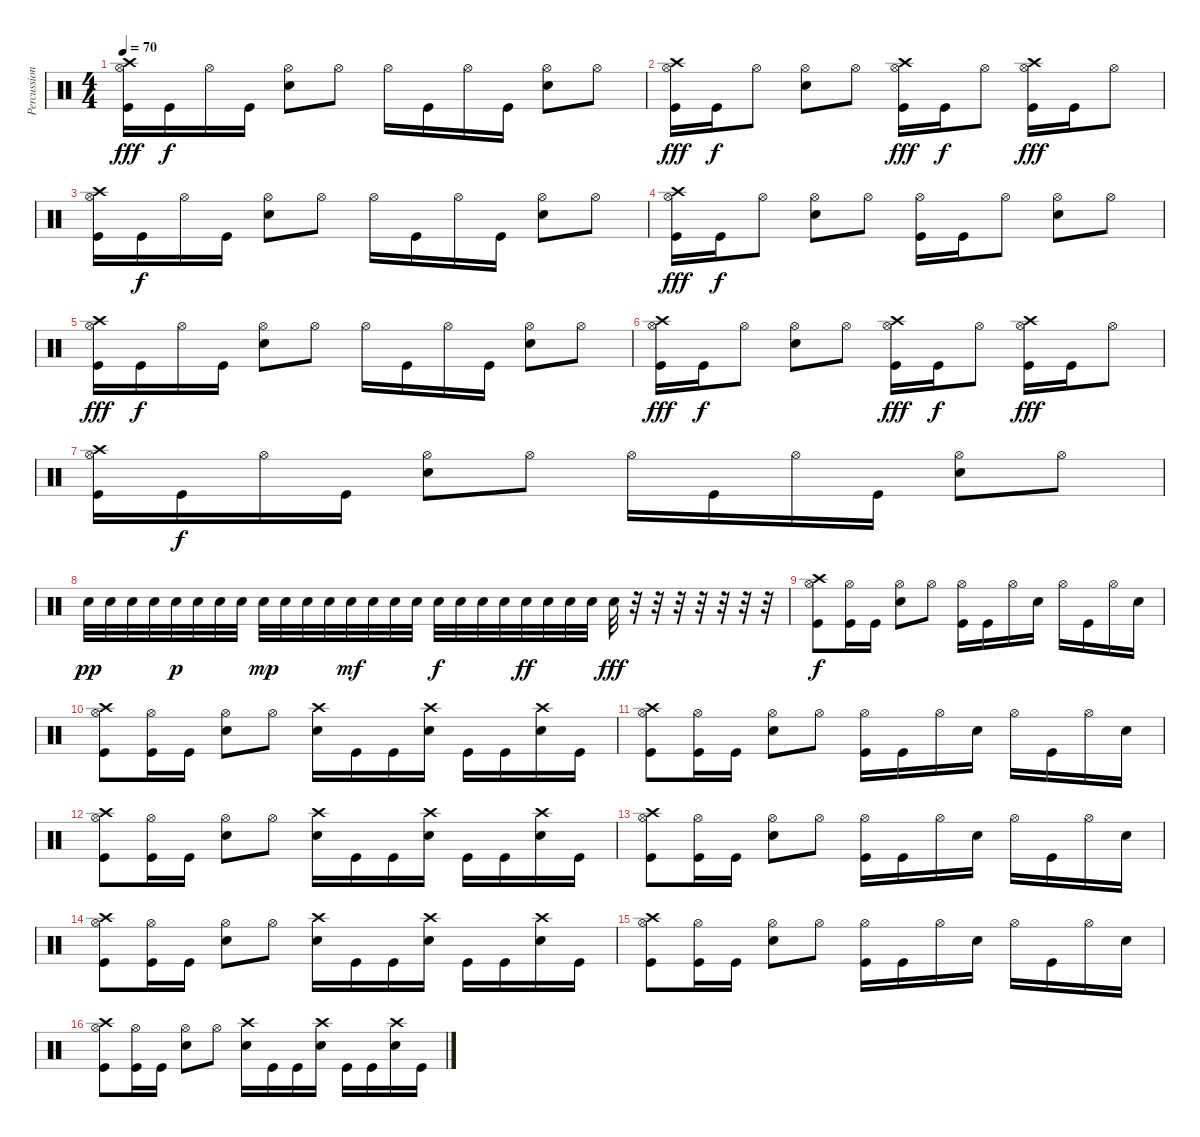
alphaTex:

\track ("Percussion" "Percussion") {instrument percussion}
\staff {score}
\articulation defaults
\ts (4 4)
\tempo 70
\clef neutral
\ks c
("Crash high (hit)" "Hi-Hat (open)" "Kick (hit)").16{dy fff} "Kick (hit)".16{dy f} "Hi-Hat (open)".16 "Kick (hit)".16 ("Hi-Hat (open)" "Snare (hit) 2").8 "Hi-Hat (open)".8 "Hi-Hat (open)".16 "Kick (hit)".16 "Hi-Hat (open)".16 "Kick (hit)".16 ("Hi-Hat (open)" "Snare (hit) 2").8 "Hi-Hat (open)".8 |
("Crash high (hit)" "Hi-Hat (open)" "Kick (hit)").16{dy fff} "Kick (hit)".16{dy f} "Hi-Hat (open)".8 ("Hi-Hat (open)" "Snare (hit) 2").8 "Hi-Hat (open)".8 ("Crash high (hit)" "Hi-Hat (open)" "Kick (hit)").16{dy fff} "Kick (hit)".16{dy f} "Hi-Hat (open)".8 ("Crash high (hit)" "Hi-Hat (open)" "Kick (hit)").16{dy fff} "Kick (hit)".16 "Hi-Hat (open)".8 |
("Crash high (hit)" "Hi-Hat (open)" "Kick (hit)").16 "Kick (hit)".16{dy f} "Hi-Hat (open)".16 "Kick (hit)".16 ("Hi-Hat (open)" "Snare (hit) 2").8 "Hi-Hat (open)".8 "Hi-Hat (open)".16 "Kick (hit)".16 "Hi-Hat (open)".16 "Kick (hit)".16 ("Hi-Hat (open)" "Snare (hit) 2").8 "Hi-Hat (open)".8 |
("Crash high (hit)" "Hi-Hat (open)" "Kick (hit)").16{dy fff} "Kick (hit)".16{dy f} "Hi-Hat (open)".8 ("Hi-Hat (open)" "Snare (hit) 2").8 "Hi-Hat (open)".8 ("Hi-Hat (open)" "Kick (hit)").16 "Kick (hit)".16 "Hi-Hat (open)".8 ("Hi-Hat (open)" "Snare (hit) 2").8 "Hi-Hat (open)".8 |
("Crash high (hit)" "Hi-Hat (open)" "Kick (hit)").16{dy fff} "Kick (hit)".16{dy f} "Hi-Hat (open)".16 "Kick (hit)".16 ("Hi-Hat (open)" "Snare (hit) 2").8 "Hi-Hat (open)".8 "Hi-Hat (open)".16 "Kick (hit)".16 "Hi-Hat (open)".16 "Kick (hit)".16 ("Hi-Hat (open)" "Snare (hit) 2").8 "Hi-Hat (open)".8 |
("Crash high (hit)" "Hi-Hat (open)" "Kick (hit)").16{dy fff} "Kick (hit)".16{dy f} "Hi-Hat (open)".8 ("Hi-Hat (open)" "Snare (hit) 2").8 "Hi-Hat (open)".8 ("Crash high (hit)" "Hi-Hat (open)" "Kick (hit)").16{dy fff} "Kick (hit)".16{dy f} "Hi-Hat (open)".8 ("Crash high (hit)" "Hi-Hat (open)" "Kick (hit)").16{dy fff} "Kick (hit)".16 "Hi-Hat (open)".8 |
("Crash high (hit)" "Hi-Hat (open)" "Kick (hit)").16 "Kick (hit)".16{dy f} "Hi-Hat (open)".16 "Kick (hit)".16 ("Hi-Hat (open)" "Snare (hit) 2").8 "Hi-Hat (open)".8 "Hi-Hat (open)".16 "Kick (hit)".16 "Hi-Hat (open)".16 "Kick (hit)".16 ("Hi-Hat (open)" "Snare (hit) 2").8 "Hi-Hat (open)".8 |
"Snare (hit) 2".32{dy pp} "Snare (hit) 2".32 "Snare (hit) 2".32 "Snare (hit) 2".32 "Snare (hit) 2".32{dy p} "Snare (hit) 2".32 "Snare (hit) 2".32 "Snare (hit) 2".32 "Snare (hit) 2".32{dy mp} "Snare (hit) 2".32 "Snare (hit) 2".32 "Snare (hit) 2".32 "Snare (hit) 2".32{dy mf} "Snare (hit) 2".32 "Snare (hit) 2".32 "Snare (hit) 2".32 "Snare (hit) 2".32{dy f} "Snare (hit) 2".32 "Snare (hit) 2".32 "Snare (hit) 2".32 "Snare (hit) 2".32{dy ff} "Snare (hit) 2".32 "Snare (hit) 2".32 "Snare (hit) 2".32 "Snare (hit) 2".32{dy fff} r.32 r.32 r.32 r.32 r.32 r.32 r.32 |
("Crash high (hit)" "Hi-Hat (open)" "Kick (hit)").8{dy f} ("Hi-Hat (open)" "Kick (hit)").16 "Kick (hit)".16 ("Hi-Hat (open)" "Snare (hit) 2").8 "Hi-Hat (open)".8 ("Hi-Hat (open)" "Kick (hit)").16 "Kick (hit)".16 "Hi-Hat (open)".16 "Snare (hit) 2".16 "Hi-Hat (open)".16 "Kick (hit)".16 "Hi-Hat (open)".16 "Snare (hit) 2".16 |
("Crash high (hit)" "Hi-Hat (open)" "Kick (hit)").8 ("Hi-Hat (open)" "Kick (hit)").16 "Kick (hit)".16 ("Hi-Hat (open)" "Snare (hit) 2").8 "Hi-Hat (open)".8 ("Crash high (hit)" "Snare (hit) 2").16 "Kick (hit)".16 "Kick (hit)".16 ("Crash high (hit)" "Snare (hit) 2").16 "Kick (hit)".16 "Kick (hit)".16 ("Crash high (hit)" "Snare (hit) 2").16 "Kick (hit)".16 |
("Crash high (hit)" "Hi-Hat (open)" "Kick (hit)").8 ("Hi-Hat (open)" "Kick (hit)").16 "Kick (hit)".16 ("Hi-Hat (open)" "Snare (hit) 2").8 "Hi-Hat (open)".8 ("Hi-Hat (open)" "Kick (hit)").16 "Kick (hit)".16 "Hi-Hat (open)".16 "Snare (hit) 2".16 "Hi-Hat (open)".16 "Kick (hit)".16 "Hi-Hat (open)".16 "Snare (hit) 2".16 |
("Crash high (hit)" "Hi-Hat (open)" "Kick (hit)").8 ("Hi-Hat (open)" "Kick (hit)").16 "Kick (hit)".16 ("Hi-Hat (open)" "Snare (hit) 2").8 "Hi-Hat (open)".8 ("Crash high (hit)" "Snare (hit) 2").16 "Kick (hit)".16 "Kick (hit)".16 ("Crash high (hit)" "Snare (hit) 2").16 "Kick (hit)".16 "Kick (hit)".16 ("Crash high (hit)" "Snare (hit) 2").16 "Kick (hit)".16 |
("Crash high (hit)" "Hi-Hat (open)" "Kick (hit)").8 ("Hi-Hat (open)" "Kick (hit)").16 "Kick (hit)".16 ("Hi-Hat (open)" "Snare (hit) 2").8 "Hi-Hat (open)".8 ("Hi-Hat (open)" "Kick (hit)").16 "Kick (hit)".16 "Hi-Hat (open)".16 "Snare (hit) 2".16 "Hi-Hat (open)".16 "Kick (hit)".16 "Hi-Hat (open)".16 "Snare (hit) 2".16 |
("Crash high (hit)" "Hi-Hat (open)" "Kick (hit)").8 ("Hi-Hat (open)" "Kick (hit)").16 "Kick (hit)".16 ("Hi-Hat (open)" "Snare (hit) 2").8 "Hi-Hat (open)".8 ("Crash high (hit)" "Snare (hit) 2").16 "Kick (hit)".16 "Kick (hit)".16 ("Crash high (hit)" "Snare (hit) 2").16 "Kick (hit)".16 "Kick (hit)".16 ("Crash high (hit)" "Snare (hit) 2").16 "Kick (hit)".16 |
("Crash high (hit)" "Hi-Hat (open)" "Kick (hit)").8 ("Hi-Hat (open)" "Kick (hit)").16 "Kick (hit)".16 ("Hi-Hat (open)" "Snare (hit) 2").8 "Hi-Hat (open)".8 ("Hi-Hat (open)" "Kick (hit)").16 "Kick (hit)".16 "Hi-Hat (open)".16 "Snare (hit) 2".16 "Hi-Hat (open)".16 "Kick (hit)".16 "Hi-Hat (open)".16 "Snare (hit) 2".16 |
("Crash high (hit)" "Hi-Hat (open)" "Kick (hit)").8 ("Hi-Hat (open)" "Kick (hit)").16 "Kick (hit)".16 ("Hi-Hat (open)" "Snare (hit) 2").8 "Hi-Hat (open)".8 ("Crash high (hit)" "Snare (hit) 2").16 "Kick (hit)".16 "Kick (hit)".16 ("Crash high (hit)" "Snare (hit) 2").16 "Kick (hit)".16 "Kick (hit)".16 ("Crash high (hit)" "Snare (hit) 2").16 "Kick (hit)".16
